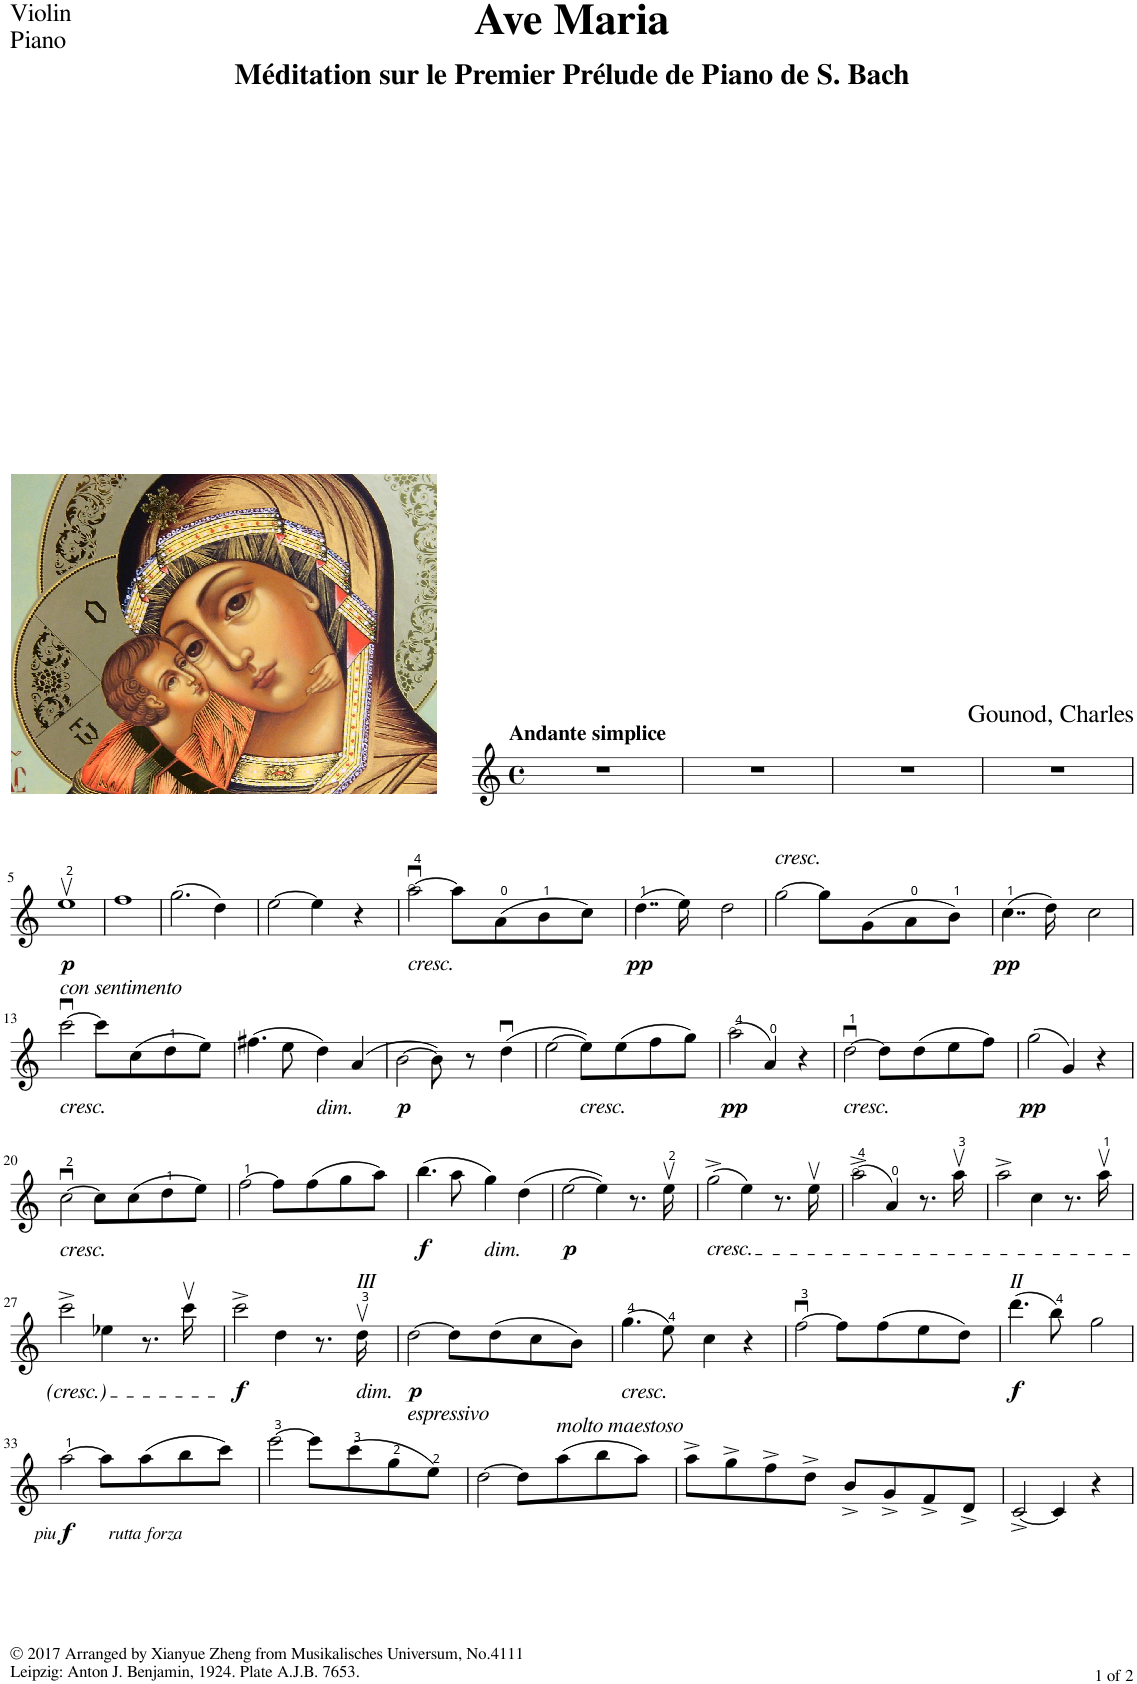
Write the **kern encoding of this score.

**kern	**dynam
*part1	*part1
*staff1	*staff1
*I"Violin	*
*I'Vln	*
*clefG2	*
*k[]	*
*M4/4	*
*met(c)	*
=1	=1
!LO:TX:a:B:t=Andante simplice	!
1r	.
=2	=2
1r	.
=3	=3
1r	.
=4	=4
1r	.
!!LO:LB:g=z
=5	=5
!LO:TX:b:i:t=con sentimento	!
!	!LO:DY:b
1eev	p
=6	=6
1ff	.
=7	=7
(2.gg\	.
4dd\)	.
=8	=8
[2ee\	.
4ee\]	.
4r	.
=9	=9
!LO:TX:b:i:t=cresc.	!
[2aau\	.
8aa\L]	.
(8a\	.
8b\	.
8cc\J)	.
=10	=10
!	!LO:DY:b
(4..dd\	pp
16ee\)	.
2dd\	.
=11	=11
!LO:TX:a:i:t=cresc.	!
[2gg\	.
8gg\L]	.
(8g\	.
8a\	.
8b\J)	.
=12	=12
!	!LO:DY:b
(4..cc\	pp
16dd\)	.
2cc\	.
!!LO:LB:g=z
=13	=13
!LO:TX:b:i:t=cresc.	!
[2cccu\	.
8ccc\L]	.
(8cc\	.
8dd\	.
8ee\J)	.
=14	=14
(4.ff#X\	.
8ee\	.
!LO:TX:b:i:t=dim.	!
4dd\)	.
(>4a/	.
=15	=15
!	!LO:DY:b
[2b\	p
8b\])	.
8r	.
(4ddu\	.
=16	=16
[2ee\	.
!LO:TX:b:i:t=cresc.	!
8ee\L])	.
(8ee\	.
8ff\	.
8gg\J)	.
=17	=17
!	!LO:DY:b
(2aa\	pp
4a/)	.
4r	.
=18	=18
!LO:TX:b:i:t=cresc.	!
[2ddu\	.
8dd\L]	.
(8dd\	.
8ee\	.
8ff\J)	.
=19	=19
!	!LO:DY:b
(2gg\	pp
4g/)	.
4r	.
!!LO:LB:g=z
=20	=20
!LO:TX:b:i:t=cresc.	!
[2ccu\	.
8cc\L]	.
(8cc\	.
8dd\	.
8ee\J)	.
=21	=21
[2ff\	.
8ff\L]	.
(8ff\	.
8gg\	.
8aa\J)	.
=22	=22
!	!LO:DY:b
(4.bb\	f
8aa\	.
!LO:TX:b:i:t=dim.	!
4gg\)	.
(4dd\	.
=23	=23
!	!LO:DY:b
[2ee\	p
4ee\])	.
8.r	.
16eev\	.
=24	=24
!LO:TX:b:i:t=cresc.	!
(2gg^\	.
4ee\)	.
8.r	.
16eev\	.
=25	=25
(2aa^\	.
4a/)	.
8.r	.
16aav\	.
=26	=26
2aa^\	.
4cc\	.
8.r	.
16aav\	.
!!LO:LB:g=z
=27	=27
2ccc^\	.
4ee-X\	.
8.r	.
16cccv\	.
=28	=28
!	!LO:DY:b
2ccc^\	f
4dd\	.
8.r	.
!LO:TX:a:i:t=III	!
!LO:TX:b:i:t=dim.	!
16ddv\	.
=29	=29
!LO:TX:b:i:t=espressivo	!
!	!LO:DY:b
[2dd\	p
8dd\L]	.
(8dd\	.
8cc\	.
8b\J)	.
=30	=30
!LO:TX:b:i:t=cresc.	!
(4.gg\	.
8ee\)	.
4cc\	.
4r	.
=31	=31
[2ffu\	.
8ff\L]	.
(8ff\	.
8ee\	.
8dd\J)	.
=32	=32
!LO:TX:a:i:t=II	!
!	!LO:DY:b
(4.ddd\	f
8bb\)	.
2gg\	.
!!LO:LB:g=z
=33	=33
!	!LO:DY:b
!	!LO:DY:n=1:b
[2aa\	other-dynamics f
8aa\L]	.
!	!LO:DY:n=2:b
(8aa\	other-dynamics
8bb\	.
8ccc\J)	.
=34	=34
[2eee\	.
8eee\L]	.
(8cccv\	.
8gg\	.
8ee\J)	.
=35	=35
[2dd\	.
8dd\L]	.
!LO:TX:a:i:t=molto maestoso	!
(8aa\	.
8bb\	.
8aa\J)	.
=36	=36
8aa^\L	.
8gg^\	.
8ff^\	.
8dd^\J	.
8b^/L	.
8g^/	.
8f^/	.
8d^/J	.
=37	=37
[2c^/	.
4c/]	.
4r	.
=	=
*-	*-
